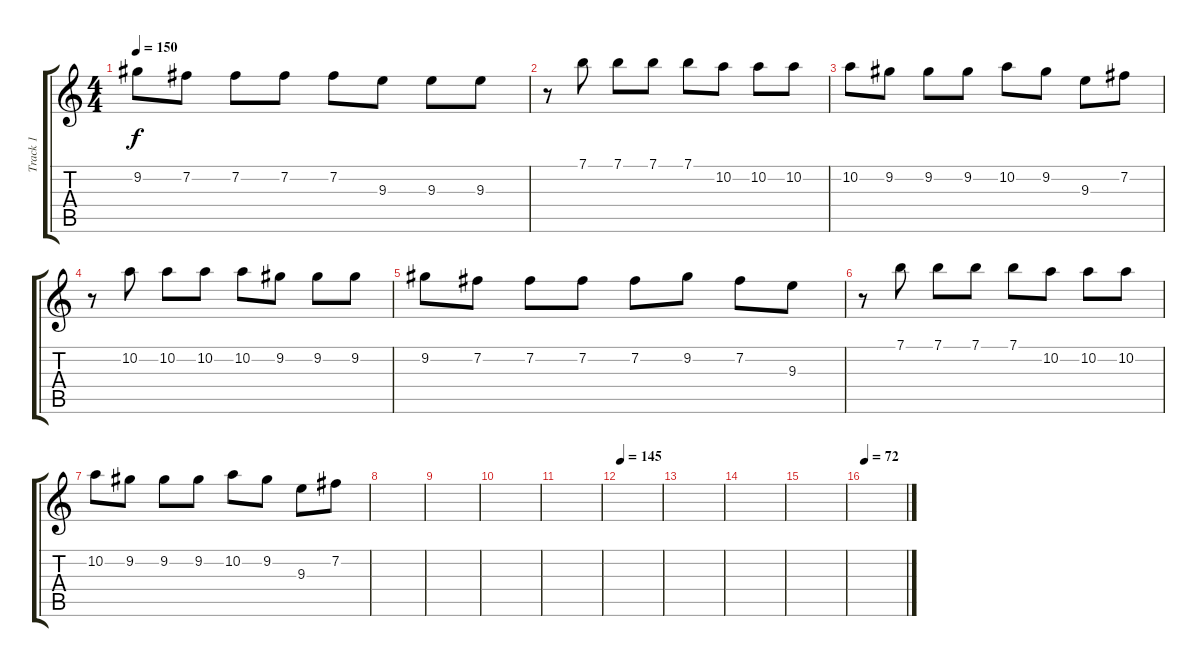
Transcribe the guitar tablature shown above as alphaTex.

\track ("Track 1" "Track 1") {instrument distortionguitar}
\staff {score tabs}
\tuning (E4 B3 G3 D3 A2 E2) {hide}
\ts (4 4)
\tempo 150
\clef g2
\ks c
9.2.8{dy f} 7.2.8 7.2.8 7.2.8 7.2.8 9.3.8 9.3.8 9.3.8 |
r.8 7.1.8 7.1.8 7.1.8 7.1.8 10.2.8 10.2.8 10.2.8 |
10.2.8 9.2.8 9.2.8 9.2.8 10.2.8 9.2.8 9.3.8 7.2.8 |
r.8 10.2.8 10.2.8 10.2.8 10.2.8 9.2.8 9.2.8 9.2.8 |
9.2.8 7.2.8 7.2.8 7.2.8 7.2.8 9.2.8 7.2.8 9.3.8 |
r.8 7.1.8 7.1.8 7.1.8 7.1.8 10.2.8 10.2.8 10.2.8 |
10.2.8 9.2.8 9.2.8 9.2.8 10.2.8 9.2.8 9.3.8 7.2.8 |
|
|
|
|
\tempo 145
|
|
|
|
\tempo 72
